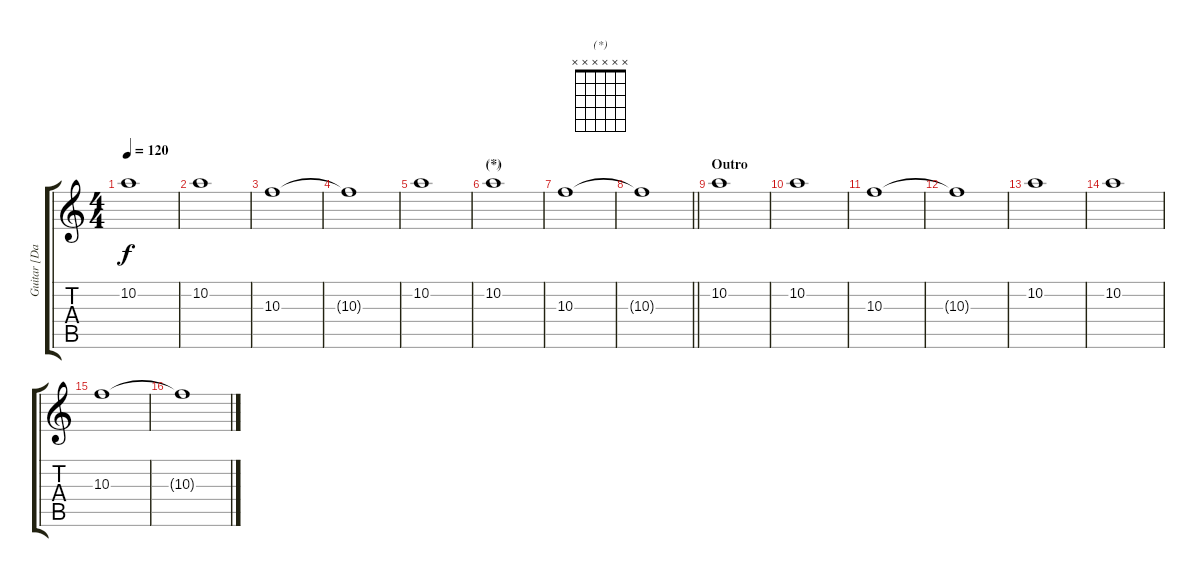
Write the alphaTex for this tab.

\track ("Guitar [Daniel Ash]" "Guitar [Da") {instrument electricguitarclean}
\staff {score tabs}
\tuning (E4 B3 G3 D3 A2 E2) {hide}
\chord ("(*)" x x x x x x) {firstfret 0}
\ts (4 4)
\tempo 120
\clef g2
\ks c
10.2.1{dy f} |
10.2.1 |
10.3.1 |
10.3{t}.1 |
10.2.1 |
\section ("" "(*)")
10.2.1{ch "(*)"} |
10.3.1 |
\barLineRight lightlight
10.3{t}.1 |
\section ("" "Outro")
10.2.1 |
10.2.1 |
10.3.1 |
10.3{t}.1 |
10.2.1 |
10.2.1 |
10.3.1 |
10.3{t}.1
